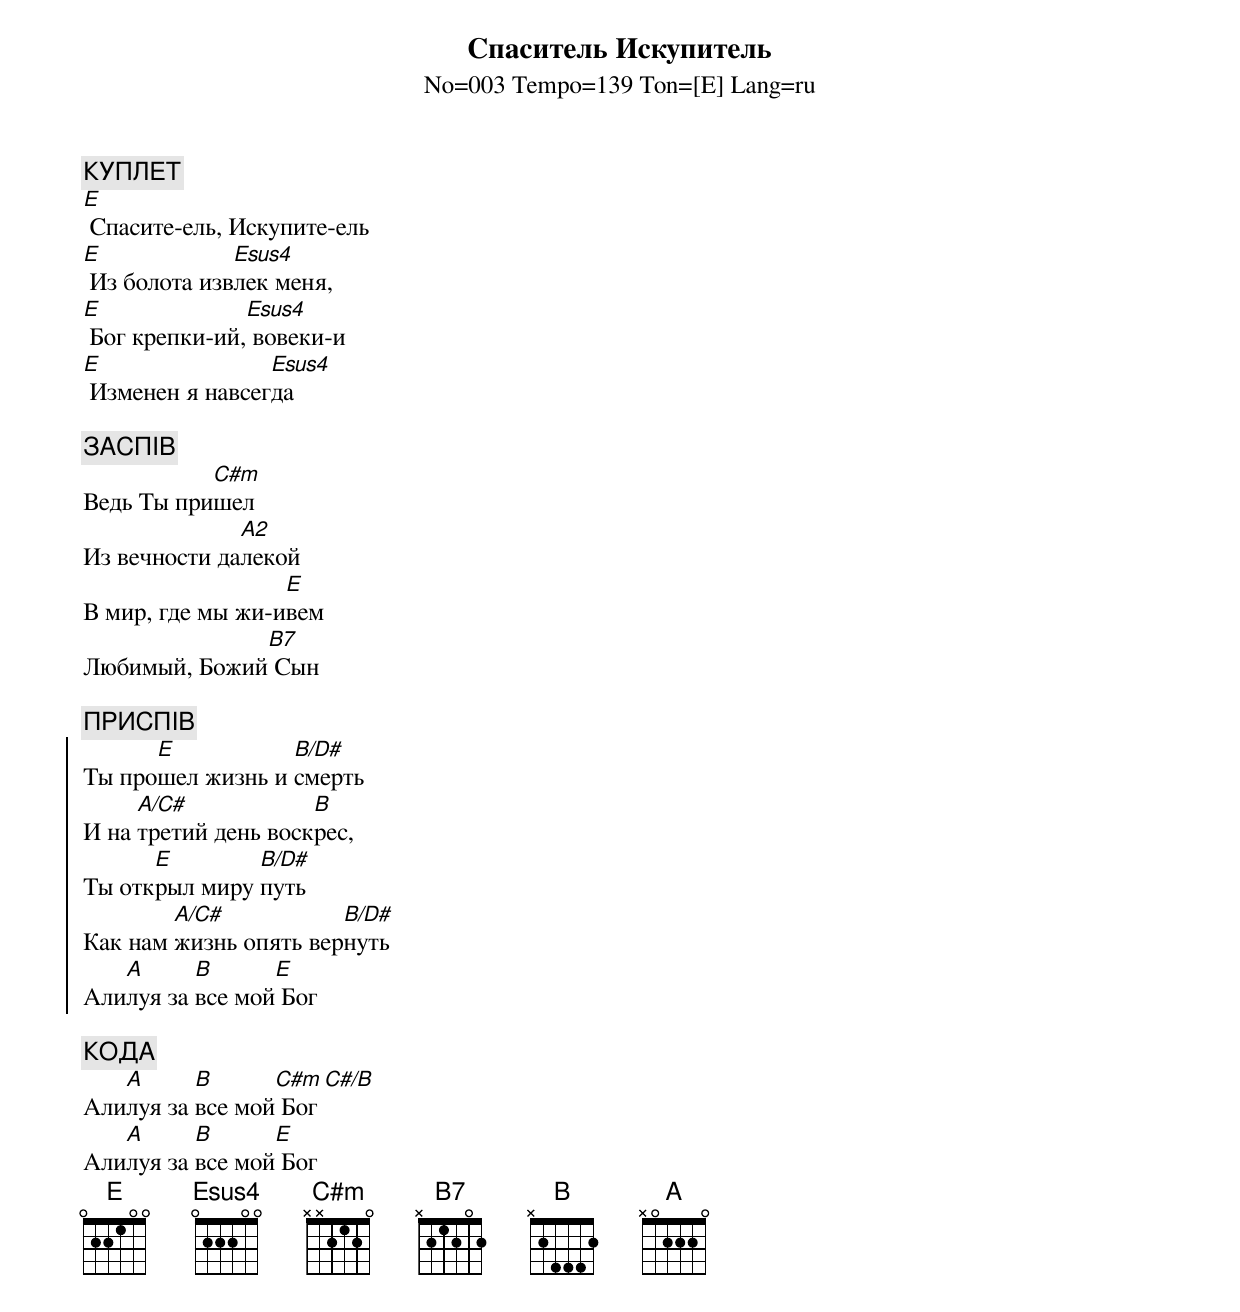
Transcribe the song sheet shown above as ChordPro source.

{title:Спаситель Искупитель}
{subtitle:No=003 Tempo=139 Ton=[E] Lang=ru}

{c: КУПЛЕТ}
[E] Спасите-ель, Искупите-ель
[E] Из болота изв[Esus4]лек меня,
[E] Бог крепки-ий,[Esus4] вовеки-и
[E] Изменен я навсег[Esus4]да

{c: ЗАСПІВ}
Ведь Ты при[C#m]шел
Из вечности да[A2]лекой
В мир, где мы жи-и[E]вем
Любимый, Божий[B7] Сын

{c: ПРИСПІВ}
{soc}
Ты про[E]шел жизнь и [B/D#]смерть
И на [A/C#]третий день воск[B]рес,
Ты отк[E]рыл миру [B/D#]путь
Как нам [A/C#]жизнь опять вер[B/D#]нуть
Али[A]луя за [B]все мой[E] Бог
{eoc}

{c: КОДА}
Али[A]луя за [B]все мой[C#m] Бог[C#/B]
Али[A]луя за [B]все мой[E] Бог
